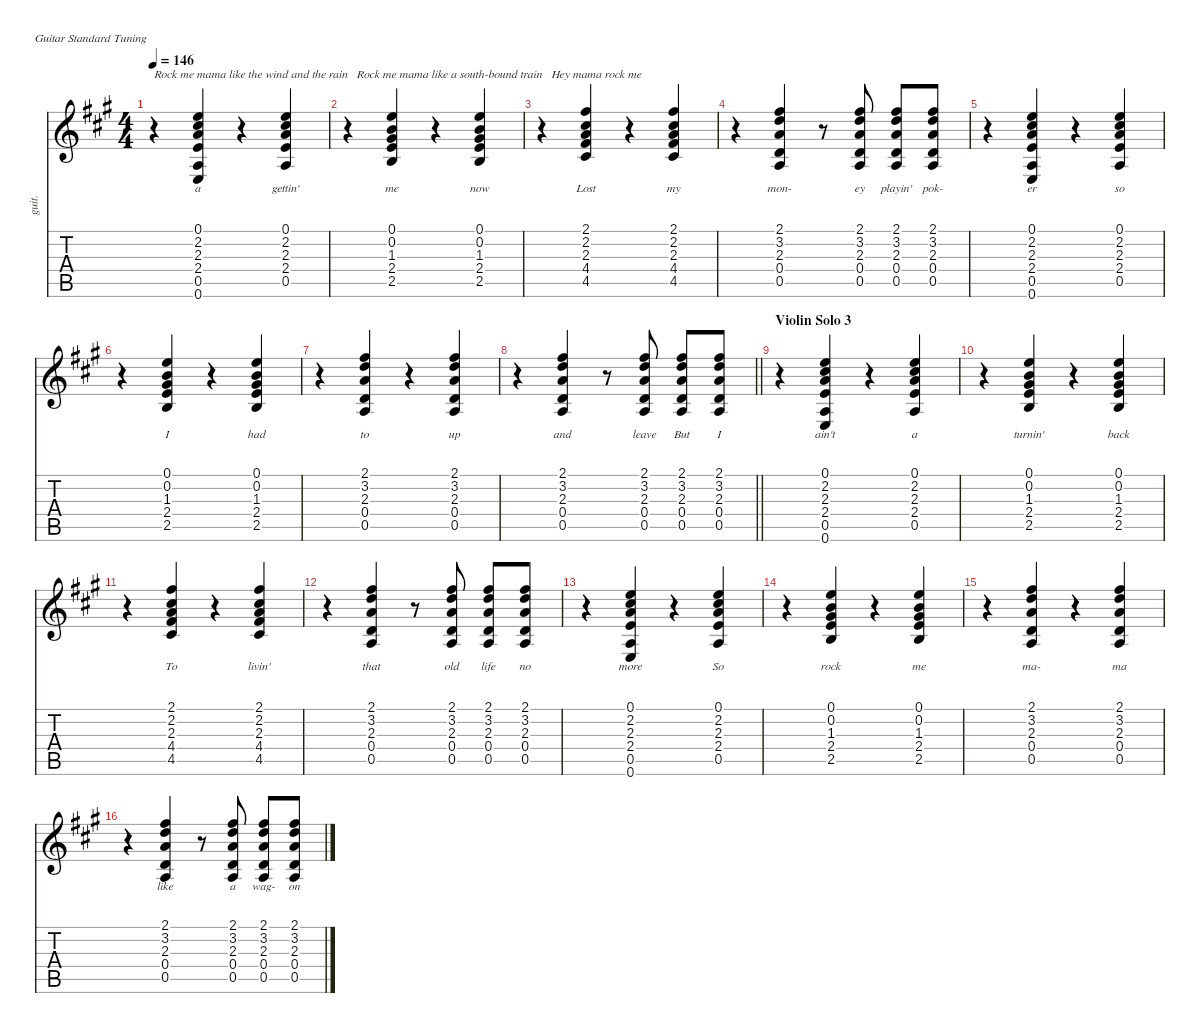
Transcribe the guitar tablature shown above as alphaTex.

\defaultSystemsLayout 4
\hideDynamics
\bracketExtendMode nobrackets
\otherSystemsTrackNameOrientation horizontal
\track ("Guitar - simple1" "guit.") {defaultSystemsLayout 8 instrument acousticguitarsteel}
\staff {score tabs}
\tuning (E4 B3 G3 D3 A2 E2)
\ts (4 4)
\tempo 146
\clef g2
\ks a
r.4{txt "Rock me mama like the wind and the rain   Rock me mama like a south-bound train   Hey mama rock me" dy f beam Down} (0.1{acc forcenatural} 2.2{acc #} 2.3{acc forcenatural} 2.4{acc forcenatural} 0.5{acc forcenatural} 0.6{acc forcenatural}).4{lyrics (0 "a") lyrics (1 "") lyrics (2 "") lyrics (3 "") lyrics (4 "") beam Up} r.4{beam Up} (0.1{acc forcenatural} 2.2{acc #} 2.3{acc forcenatural} 2.4{acc forcenatural} 0.5{acc forcenatural}).4{lyrics (0 "gettin'") lyrics (1 "") lyrics (2 "") lyrics (3 "") lyrics (4 "") beam Up} |
r.4{beam Down} (0.1{acc forcenatural} 0.2{acc forcenatural} 1.3{acc #} 2.4{acc forcenatural} 2.5{acc forcenatural}).4{lyrics (0 "me") lyrics (1 "") lyrics (2 "") lyrics (3 "") lyrics (4 "") beam Up} r.4{beam Up} (0.1{acc forcenatural} 0.2{acc forcenatural} 1.3{acc #} 2.4{acc forcenatural} 2.5{acc forcenatural}).4{lyrics (0 "now") lyrics (1 "") lyrics (2 "") lyrics (3 "") lyrics (4 "") beam Up} |
r.4{beam Down} (2.1{acc #} 2.2{acc #} 2.3{acc forcenatural} 4.4{acc #} 4.5{acc #}).4{lyrics (0 "Lost") lyrics (1 "") lyrics (2 "") lyrics (3 "") lyrics (4 "") beam Up} r.4{beam Up} (2.1{acc #} 2.2{acc #} 2.3{acc forcenatural} 4.4{acc #} 4.5{acc #}).4{lyrics (0 "my") lyrics (1 "") lyrics (2 "") lyrics (3 "") lyrics (4 "") beam Up} |
r.4{beam Down} (2.1{acc #} 3.2{acc forcenatural} 2.3{acc forcenatural} 0.4{acc forcenatural} 0.5{acc forcenatural}).4{lyrics (0 "mon-") lyrics (1 "") lyrics (2 "") lyrics (3 "") lyrics (4 "") beam Up} r.8{beam Up} (2.1{acc #} 3.2{acc forcenatural} 2.3{acc forcenatural} 0.4{acc forcenatural} 0.5{acc forcenatural}).8{lyrics (0 "ey") lyrics (1 "") lyrics (2 "") lyrics (3 "") lyrics (4 "") beam Up} (2.1{acc #} 3.2{acc forcenatural} 2.3{acc forcenatural} 0.4{acc forcenatural} 0.5{acc forcenatural}).8{lyrics (0 "playin'") lyrics (1 "") lyrics (2 "") lyrics (3 "") lyrics (4 "") beam Up} (2.1{acc #} 3.2{acc forcenatural} 2.3{acc forcenatural} 0.4{acc forcenatural} 0.5{acc forcenatural}).8{lyrics (0 "pok-") lyrics (1 "") lyrics (2 "") lyrics (3 "") lyrics (4 "") beam Up} |
r.4{beam Down} (0.1{acc forcenatural} 2.2{acc #} 2.3{acc forcenatural} 2.4{acc forcenatural} 0.5{acc forcenatural} 0.6{acc forcenatural}).4{lyrics (0 "er") lyrics (1 "") lyrics (2 "") lyrics (3 "") lyrics (4 "") beam Up} r.4{beam Up} (0.1{acc forcenatural} 2.2{acc #} 2.3{acc forcenatural} 2.4{acc forcenatural} 0.5{acc forcenatural}).4{lyrics (0 "so") lyrics (1 "") lyrics (2 "") lyrics (3 "") lyrics (4 "") beam Up} |
r.4{beam Down} (0.1{acc forcenatural} 0.2{acc forcenatural} 1.3{acc #} 2.4{acc forcenatural} 2.5{acc forcenatural}).4{lyrics (0 "I") lyrics (1 "") lyrics (2 "") lyrics (3 "") lyrics (4 "") beam Up} r.4{beam Up} (0.1{acc forcenatural} 0.2{acc forcenatural} 1.3{acc #} 2.4{acc forcenatural} 2.5{acc forcenatural}).4{lyrics (0 "had") lyrics (1 "") lyrics (2 "") lyrics (3 "") lyrics (4 "") beam Up} |
r.4{beam Down} (2.1{acc #} 3.2{acc forcenatural} 2.3{acc forcenatural} 0.4{acc forcenatural} 0.5{acc forcenatural}).4{lyrics (0 "to") lyrics (1 "") lyrics (2 "") lyrics (3 "") lyrics (4 "") beam Up} r.4{beam Up} (2.1{acc #} 3.2{acc forcenatural} 2.3{acc forcenatural} 0.4{acc forcenatural} 0.5{acc forcenatural}).4{lyrics (0 "up") lyrics (1 "") lyrics (2 "") lyrics (3 "") lyrics (4 "") beam Up} |
\barLineRight lightlight
r.4{beam Down} (2.1{acc #} 3.2{acc forcenatural} 2.3{acc forcenatural} 0.4{acc forcenatural} 0.5{acc forcenatural}).4{lyrics (0 "and") lyrics (1 "") lyrics (2 "") lyrics (3 "") lyrics (4 "") beam Up} r.8{beam Up} (2.1{acc #} 3.2{acc forcenatural} 2.3{acc forcenatural} 0.4{acc forcenatural} 0.5{acc forcenatural}).8{lyrics (0 "leave") lyrics (1 "") lyrics (2 "") lyrics (3 "") lyrics (4 "") beam Up} (2.1{acc #} 3.2{acc forcenatural} 2.3{acc forcenatural} 0.4{acc forcenatural} 0.5{acc forcenatural}).8{lyrics (0 "But") lyrics (1 "") lyrics (2 "") lyrics (3 "") lyrics (4 "") beam Up} (2.1{acc #} 3.2{acc forcenatural} 2.3{acc forcenatural} 0.4{acc forcenatural} 0.5{acc forcenatural}).8{lyrics (0 "I") lyrics (1 "") lyrics (2 "") lyrics (3 "") lyrics (4 "") beam Up} |
\section ("" "Violin Solo 3")
r.4{beam Down} (0.1{acc forcenatural} 2.2{acc #} 2.3{acc forcenatural} 2.4{acc forcenatural} 0.5{acc forcenatural} 0.6{acc forcenatural}).4{lyrics (0 "ain't") lyrics (1 "") lyrics (2 "") lyrics (3 "") lyrics (4 "") beam Up} r.4{beam Up} (0.1{acc forcenatural} 2.2{acc #} 2.3{acc forcenatural} 2.4{acc forcenatural} 0.5{acc forcenatural}).4{lyrics (0 "a") lyrics (1 "") lyrics (2 "") lyrics (3 "") lyrics (4 "") beam Up} |
r.4{beam Down} (0.1{acc forcenatural} 0.2{acc forcenatural} 1.3{acc #} 2.4{acc forcenatural} 2.5{acc forcenatural}).4{lyrics (0 "turnin'") lyrics (1 "") lyrics (2 "") lyrics (3 "") lyrics (4 "") beam Up} r.4{beam Up} (0.1{acc forcenatural} 0.2{acc forcenatural} 1.3{acc #} 2.4{acc forcenatural} 2.5{acc forcenatural}).4{lyrics (0 "back") lyrics (1 "") lyrics (2 "") lyrics (3 "") lyrics (4 "") beam Up} |
r.4{beam Down} (2.1{acc #} 2.2{acc #} 2.3{acc forcenatural} 4.4{acc #} 4.5{acc #}).4{lyrics (0 "To") lyrics (1 "") lyrics (2 "") lyrics (3 "") lyrics (4 "") beam Up} r.4{beam Up} (2.1{acc #} 2.2{acc #} 2.3{acc forcenatural} 4.4{acc #} 4.5{acc #}).4{lyrics (0 "livin'") lyrics (1 "") lyrics (2 "") lyrics (3 "") lyrics (4 "") beam Up} |
r.4{beam Down} (2.1{acc #} 3.2{acc forcenatural} 2.3{acc forcenatural} 0.4{acc forcenatural} 0.5{acc forcenatural}).4{lyrics (0 "that") lyrics (1 "") lyrics (2 "") lyrics (3 "") lyrics (4 "") beam Up} r.8{beam Up} (2.1{acc #} 3.2{acc forcenatural} 2.3{acc forcenatural} 0.4{acc forcenatural} 0.5{acc forcenatural}).8{lyrics (0 "old") lyrics (1 "") lyrics (2 "") lyrics (3 "") lyrics (4 "") beam Up} (2.1{acc #} 3.2{acc forcenatural} 2.3{acc forcenatural} 0.4{acc forcenatural} 0.5{acc forcenatural}).8{lyrics (0 "life") lyrics (1 "") lyrics (2 "") lyrics (3 "") lyrics (4 "") beam Up} (2.1{acc #} 3.2{acc forcenatural} 2.3{acc forcenatural} 0.4{acc forcenatural} 0.5{acc forcenatural}).8{lyrics (0 "no") lyrics (1 "") lyrics (2 "") lyrics (3 "") lyrics (4 "") beam Up} |
r.4{beam Down} (0.1{acc forcenatural} 2.2{acc #} 2.3{acc forcenatural} 2.4{acc forcenatural} 0.5{acc forcenatural} 0.6{acc forcenatural}).4{lyrics (0 "more") lyrics (1 "") lyrics (2 "") lyrics (3 "") lyrics (4 "") beam Up} r.4{beam Up} (0.1{acc forcenatural} 2.2{acc #} 2.3{acc forcenatural} 2.4{acc forcenatural} 0.5{acc forcenatural}).4{lyrics (0 "So") lyrics (1 "") lyrics (2 "") lyrics (3 "") lyrics (4 "") beam Up} |
r.4{beam Down} (0.1{acc forcenatural} 0.2{acc forcenatural} 1.3{acc #} 2.4{acc forcenatural} 2.5{acc forcenatural}).4{lyrics (0 "rock") lyrics (1 "") lyrics (2 "") lyrics (3 "") lyrics (4 "") beam Up} r.4{beam Up} (0.1{acc forcenatural} 0.2{acc forcenatural} 1.3{acc #} 2.4{acc forcenatural} 2.5{acc forcenatural}).4{lyrics (0 "me") lyrics (1 "") lyrics (2 "") lyrics (3 "") lyrics (4 "") beam Up} |
r.4{beam Down} (2.1{acc #} 3.2{acc forcenatural} 2.3{acc forcenatural} 0.4{acc forcenatural} 0.5{acc forcenatural}).4{lyrics (0 "ma-") lyrics (1 "") lyrics (2 "") lyrics (3 "") lyrics (4 "") beam Up} r.4{beam Up} (2.1{acc #} 3.2{acc forcenatural} 2.3{acc forcenatural} 0.4{acc forcenatural} 0.5{acc forcenatural}).4{lyrics (0 "ma") lyrics (1 "") lyrics (2 "") lyrics (3 "") lyrics (4 "") beam Up} |
r.4{beam Down} (2.1{acc #} 3.2{acc forcenatural} 2.3{acc forcenatural} 0.4{acc forcenatural} 0.5{acc forcenatural}).4{lyrics (0 "like") lyrics (1 "") lyrics (2 "") lyrics (3 "") lyrics (4 "") beam Up} r.8{beam Up} (2.1{acc #} 3.2{acc forcenatural} 2.3{acc forcenatural} 0.4{acc forcenatural} 0.5{acc forcenatural}).8{lyrics (0 "a") lyrics (1 "") lyrics (2 "") lyrics (3 "") lyrics (4 "") beam Up} (2.1{acc #} 3.2{acc forcenatural} 2.3{acc forcenatural} 0.4{acc forcenatural} 0.5{acc forcenatural}).8{lyrics (0 "wag-") lyrics (1 "") lyrics (2 "") lyrics (3 "") lyrics (4 "") beam Up} (2.1{acc #} 3.2{acc forcenatural} 2.3{acc forcenatural} 0.4{acc forcenatural} 0.5{acc forcenatural}).8{lyrics (0 "on") lyrics (1 "") lyrics (2 "") lyrics (3 "") lyrics (4 "") beam Up}
